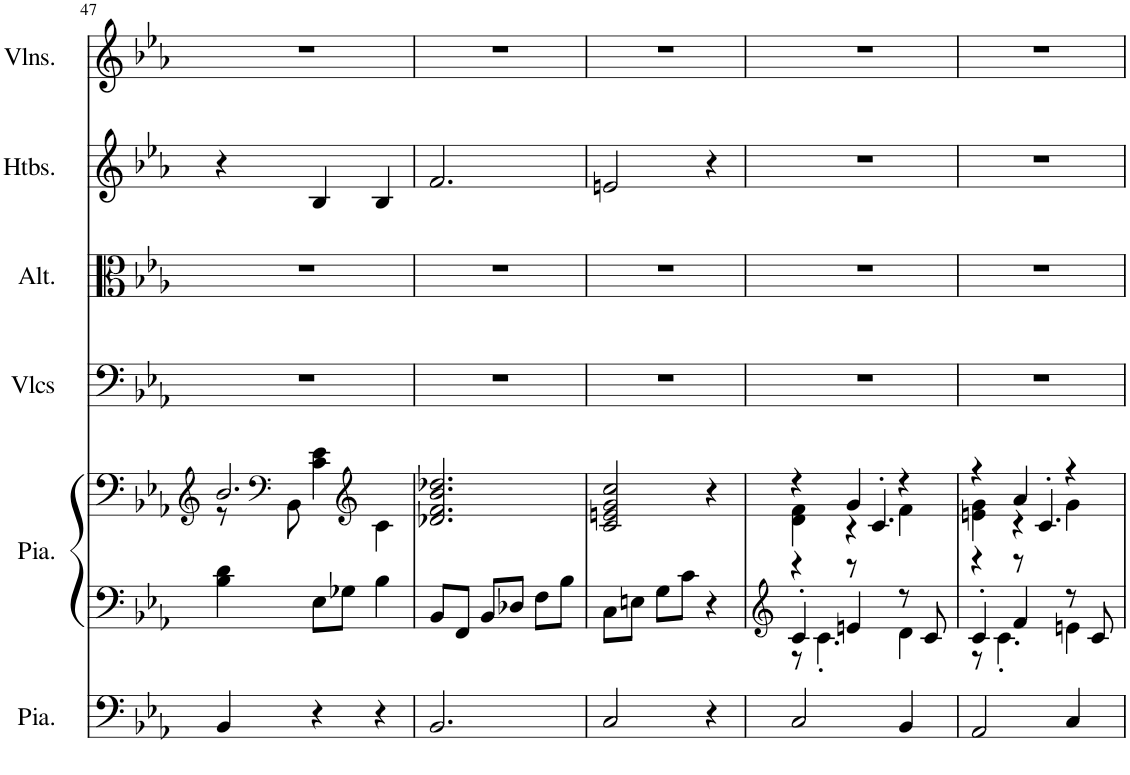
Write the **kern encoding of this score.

**kern	**kern	**kern	**kern	**kern	**kern	**kern
*part6	*part5	*part5	*part4	*part3	*part2	*part1
*staff7	*staff6	*staff5	*staff4	*staff3	*staff2	*staff1
*I"Piano, Pedals	*I"Piano, Organ	*	*I"Violoncelles, Bass	*I"Altos, Tenor	*I"Hautbois, Alto	*I"Violons, Soprano
*I'Pia.	*I'Pia.	*	*I'Vlcs	*I'Alt.	*I'Htbs.	*I'Vlns.
!!LO:PB:g=z
*clefF4	*clefF4	*clefG2	*clefF4	*clefC3	*clefG2	*clefG2
*k[b-e-a-]	*k[b-e-a-]	*k[b-e-a-]	*k[b-e-a-]	*k[b-e-a-]	*k[b-e-a-]	*k[b-e-a-]
*M3/4	*M3/4	*M3/4	*M3/4	*M3/4	*M3/4	*M3/4
=47	=47	=47	=47	=47	=47	=47
*	*	*^	*	*	*	*
4BB-/	4B-\ 4d\	2.b-/	8r	2.r	2.r	4r	2.r
*	*	*clefF4	*	*	*	*	*
.	.	.	8BB-\	.	.	.	.
4r	8E-\L	.	4c\ 4e-\	.	.	4B-/	.
.	8G-X\J	.	.	.	.	.	.
*	*	*clefG2	*	*	*	*	*
4r	4B-\	.	4c\	.	.	4B-/	.
*	*	*v	*v	*	*	*	*
=48	=48	=48	=48	=48	=48	=48
2.BB-/	8BB-/L	2.d-X/ 2.f/ 2.b-/ 2.dd-X/	2.r	2.r	2.f/	2.r
.	8FF/J	.	.	.	.	.
.	8BB-/L	.	.	.	.	.
.	8D-X/J	.	.	.	.	.
.	8F\L	.	.	.	.	.
.	8B-\J	.	.	.	.	.
=49	=49	=49	=49	=49	=49	=49
2C/	8C\L	2c/ 2en/ 2g/ 2cc/	2.r	2.r	2en/	2.r
.	8En\J	.	.	.	.	.
.	8G\L	.	.	.	.	.
.	8c\J	.	.	.	.	.
4r	4r	4r	.	.	4r	.
=50	=50	=50	=50	=50	=50	=50
*	*clefG2	*	*	*	*	*
*	*^	*^	*	*	*	*
*	*	*	*	*^	*	*	*	*
2C/	4c'/	8r	4r	4d\ 4f\	4r	2.r	2.r	2.r	2.r
.	.	4.c'\	.	.	.	.	.	.	.
.	4en/	.	4g/	4r	8r	.	.	.	.
.	.	.	.	.	4.c'/	.	.	.	.
4BB-/	8r	4d\	4r	4f\	.	.	.	.	.
.	8c/	.	.	.	.	.	.	.	.
=51	=51	=51	=51	=51	=51	=51	=51	=51	=51
2AA-/	4c'/	8r	4r	4en\ 4g\	4r	2.r	2.r	2.r	2.r
.	.	4.c'\	.	.	.	.	.	.	.
.	4f/	.	4a-/	4r	8r	.	.	.	.
.	.	.	.	.	4.c'/	.	.	.	.
4C/	8r	4en\	4r	4g\	.	.	.	.	.
.	8c/	.	.	.	.	.	.	.	.
*	*v	*v	*	*	*	*	*	*	*
*	*	*v	*v	*v	*	*	*	*
=	=	=	=	=	=	=
*-	*-	*-	*-	*-	*-	*-
